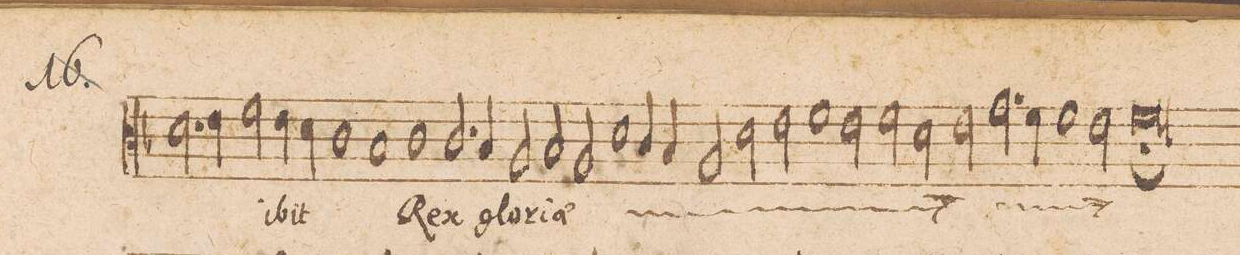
**kern	**text
*I"[CANTVS.]	*
*clefC3	*
*k[b-]	*
*met(c|)	*
*M2/1	*
2.d\	.
4e\	.
=46-	=46-
2f\	-i-
4e\	.
4d\	.
1c	bit
=47-	=47-
1B-	.
1c	.
=48-	=48-
2.c/	Rex
4B-/	.
2A/	glo-
2B-/	-ri-
=49-	=49-
2A/	-ae
*	*ij
1d	glo-
4c/	.
4B-/	.
=50-	=50-
2A/	.
2d\	.
2e\	.
1f\	.
=51-	=51-
2e\	.
2f\	.
2d\	-ri-
=52-	=52-
2e\	-ae
2.g\	Rex
4f\	.
1f\	glo-
=53-	=53-
2e\	-ri-
1fl;<	-ae
*	*Xij
=54||	=54||
*-	*-
